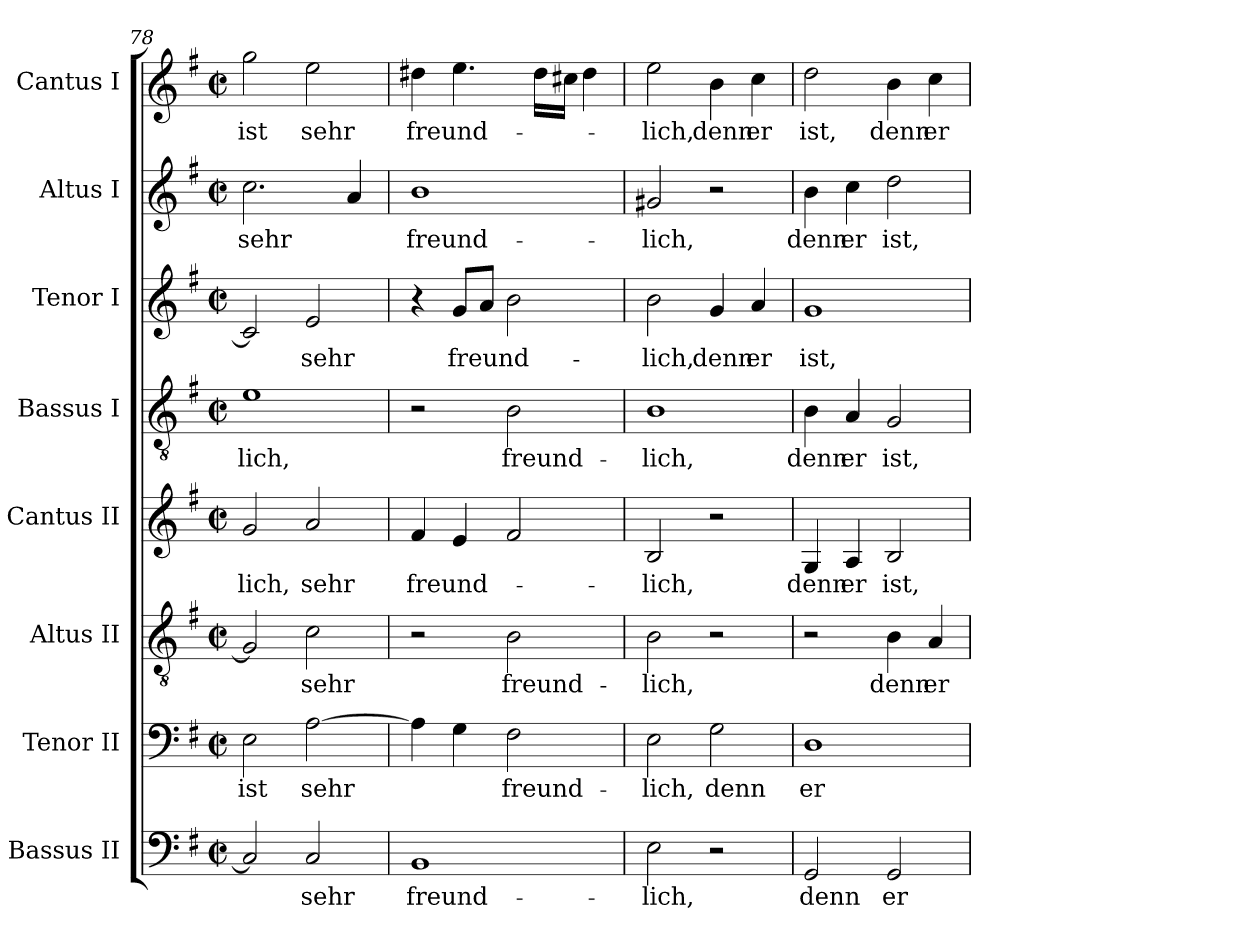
**kern	**text	**kern	**text	**kern	**text	**kern	**text	**kern	**text	**kern	**text	**kern	**text	**kern	**text
*part8	*part8	*part7	*part7	*part6	*part6	*part5	*part5	*part4	*part4	*part3	*part3	*part2	*part2	*part1	*part1
*staff8	*staff8	*staff7	*staff7	*staff6	*staff6	*staff5	*staff5	*staff4	*staff4	*staff3	*staff3	*staff2	*staff2	*staff1	*staff1
*I"Bassus II	*	*I"Tenor II	*	*I"Altus II	*	*I"Cantus II	*	*I"Bassus I	*	*I"Tenor I	*	*I"Altus I	*	*I"Cantus I	*
*I'B2	*	*I'T2	*	*I'A2	*	*I'C2	*	*I'B1	*	*I'T1	*	*I'A1	*	*I'C1	*
*clefF4	*	*clefF4	*	*clefGv2	*	*clefG2	*	*clefGv2	*	*clefG2	*	*clefG2	*	*clefG2	*
*k[f#]	*	*k[f#]	*	*k[f#]	*	*k[f#]	*	*k[f#]	*	*k[f#]	*	*k[f#]	*	*k[f#]	*
*G:	*	*G:	*	*G:	*	*G:	*	*G:	*	*G:	*	*G:	*	*G:	*
*M2/2	*	*M2/2	*	*M2/2	*	*M2/2	*	*M2/2	*	*M2/2	*	*M2/2	*	*M2/2	*
*met(c|)	*	*met(c|)	*	*met(c|)	*	*met(c|)	*	*met(c|)	*	*met(c|)	*	*met(c|)	*	*met(c|)	*
=78	=78	=78	=78	=78	=78	=78	=78	=78	=78	=78	=78	=78	=78	=78	=78
!	!	!	!LO:LY:b	!	!	!	!	!	!	!	!	!	!	!	!
!	!	!	!	!	!	!	!LO:LY:b	!	!	!	!	!	!	!	!
!	!	!	!	!	!	!	!	!	!LO:LY:b	!	!	!	!	!	!
!	!	!	!	!	!	!	!	!	!	!	!	!	!LO:LY:b	!	!
!	!	!	!	!	!	!	!	!	!	!	!	!	!	!	!LO:LY:b
2C/]	.	2E\	ist	2G/]	.	2g/	-lich,	1e	-lich,	2c/]	.	2.cc\	sehr	2gg\	ist
!	!LO:LY:b	!	!	!	!	!	!	!	!	!	!	!	!	!	!
!	!	!	!LO:LY:b	!	!	!	!	!	!	!	!	!	!	!	!
!	!	!	!	!	!LO:LY:b	!	!	!	!	!	!	!	!	!	!
!	!	!	!	!	!	!	!LO:LY:b	!	!	!	!	!	!	!	!
!	!	!	!	!	!	!	!	!	!	!	!LO:LY:b	!	!	!	!
!	!	!	!	!	!	!	!	!	!	!	!	!	!	!	!LO:LY:b
2C/	sehr	[2A\	sehr	2c\	sehr	2a/	sehr	.	.	2e/	sehr	.	.	2ee\	sehr
.	.	.	.	.	.	.	.	.	.	.	.	4a/	.	.	.
=79	=79	=79	=79	=79	=79	=79	=79	=79	=79	=79	=79	=79	=79	=79	=79
!	!LO:LY:b	!	!	!	!	!	!	!	!	!	!	!	!	!	!
!	!	!	!	!	!	!	!LO:LY:b	!	!	!	!	!	!	!	!
!	!	!	!	!	!	!	!	!	!	!	!	!	!LO:LY:b	!	!
!	!	!	!	!	!	!	!	!	!	!	!	!	!	!	!LO:LY:b
1BB	freund-	4A\]	.	2r	.	4f#/	freund-	2r	.	4r	.	1b	freund-	4dd#X\	freund-
!	!	!	!	!	!	!	!	!	!	!	!LO:LY:b	!	!	!	!
.	.	4G\	.	.	.	4e/	.	.	.	8g/L	freund-	.	.	4.ee\	.
.	.	.	.	.	.	.	.	.	.	8a/J	.	.	.	.	.
!	!	!	!LO:LY:b	!	!	!	!	!	!	!	!	!	!	!	!
!	!	!	!	!	!LO:LY:b	!	!	!	!	!	!	!	!	!	!
!	!	!	!	!	!	!	!	!	!LO:LY:b	!	!	!	!	!	!
.	.	2F#\	freund-	2B\	freund-	2f#/	.	2B\	freund-	2b\	.	.	.	.	.
.	.	.	.	.	.	.	.	.	.	.	.	.	.	16dd#\LL	.
.	.	.	.	.	.	.	.	.	.	.	.	.	.	16cc#X\JJ	.
.	.	.	.	.	.	.	.	.	.	.	.	.	.	4dd#\	.
=80	=80	=80	=80	=80	=80	=80	=80	=80	=80	=80	=80	=80	=80	=80	=80
!	!LO:LY:b	!	!	!	!	!	!	!	!	!	!	!	!	!	!
!	!	!	!LO:LY:b	!	!	!	!	!	!	!	!	!	!	!	!
!	!	!	!	!	!LO:LY:b	!	!	!	!	!	!	!	!	!	!
!	!	!	!	!	!	!	!LO:LY:b	!	!	!	!	!	!	!	!
!	!	!	!	!	!	!	!	!	!LO:LY:b	!	!	!	!	!	!
!	!	!	!	!	!	!	!	!	!	!	!LO:LY:b	!	!	!	!
!	!	!	!	!	!	!	!	!	!	!	!	!	!LO:LY:b	!	!
!	!	!	!	!	!	!	!	!	!	!	!	!	!	!	!LO:LY:b
2E\	-lich,	2E\	-lich,	2B\	-lich,	2B/	-lich,	1B	-lich,	2b\	-lich,	2g#X/	-lich,	2ee\	-lich,
!	!	!	!LO:LY:b	!	!	!	!	!	!	!	!	!	!	!	!
!	!	!	!	!	!	!	!	!	!	!	!LO:LY:b	!	!	!	!
!	!	!	!	!	!	!	!	!	!	!	!	!	!	!	!LO:LY:b
2r	.	2G\	denn	2r	.	2r	.	.	.	4g/	denn	2r	.	4b\	denn
!	!	!	!	!	!	!	!	!	!	!	!LO:LY:b	!	!	!	!
!	!	!	!	!	!	!	!	!	!	!	!	!	!	!	!LO:LY:b
.	.	.	.	.	.	.	.	.	.	4a/	er	.	.	4cc\	er
!!LO:LB:g=z
=81	=81	=81	=81	=81	=81	=81	=81	=81	=81	=81	=81	=81	=81	=81	=81
!	!LO:LY:b	!	!	!	!	!	!	!	!	!	!	!	!	!	!
!	!	!	!LO:LY:b	!	!	!	!	!	!	!	!	!	!	!	!
!	!	!	!	!	!	!	!LO:LY:b	!	!	!	!	!	!	!	!
!	!	!	!	!	!	!	!	!	!LO:LY:b	!	!	!	!	!	!
!	!	!	!	!	!	!	!	!	!	!	!LO:LY:b	!	!	!	!
!	!	!	!	!	!	!	!	!	!	!	!	!	!LO:LY:b	!	!
!	!	!	!	!	!	!	!	!	!	!	!	!	!	!	!LO:LY:b
2GG/	denn	1D	er	2r	.	4G/	denn	4B\	denn	1g	ist,	4b\	denn	2dd\	ist,
!	!	!	!	!	!	!	!LO:LY:b	!	!	!	!	!	!	!	!
!	!	!	!	!	!	!	!	!	!LO:LY:b	!	!	!	!	!	!
!	!	!	!	!	!	!	!	!	!	!	!	!	!LO:LY:b	!	!
.	.	.	.	.	.	4A/	er	4A/	er	.	.	4cc\	er	.	.
!	!LO:LY:b	!	!	!	!	!	!	!	!	!	!	!	!	!	!
!	!	!	!	!	!LO:LY:b	!	!	!	!	!	!	!	!	!	!
!	!	!	!	!	!	!	!LO:LY:b	!	!	!	!	!	!	!	!
!	!	!	!	!	!	!	!	!	!LO:LY:b	!	!	!	!	!	!
!	!	!	!	!	!	!	!	!	!	!	!	!	!LO:LY:b	!	!
!	!	!	!	!	!	!	!	!	!	!	!	!	!	!	!LO:LY:b
2GG/	er	.	.	4B\	denn	2B/	ist,	2G/	ist,	.	.	2dd\	ist,	4b\	denn
!	!	!	!	!	!LO:LY:b	!	!	!	!	!	!	!	!	!	!
!	!	!	!	!	!	!	!	!	!	!	!	!	!	!	!LO:LY:b
.	.	.	.	4A/	er	.	.	.	.	.	.	.	.	4cc\	er
=	=	=	=	=	=	=	=	=	=	=	=	=	=	=	=
*-	*-	*-	*-	*-	*-	*-	*-	*-	*-	*-	*-	*-	*-	*-	*-
